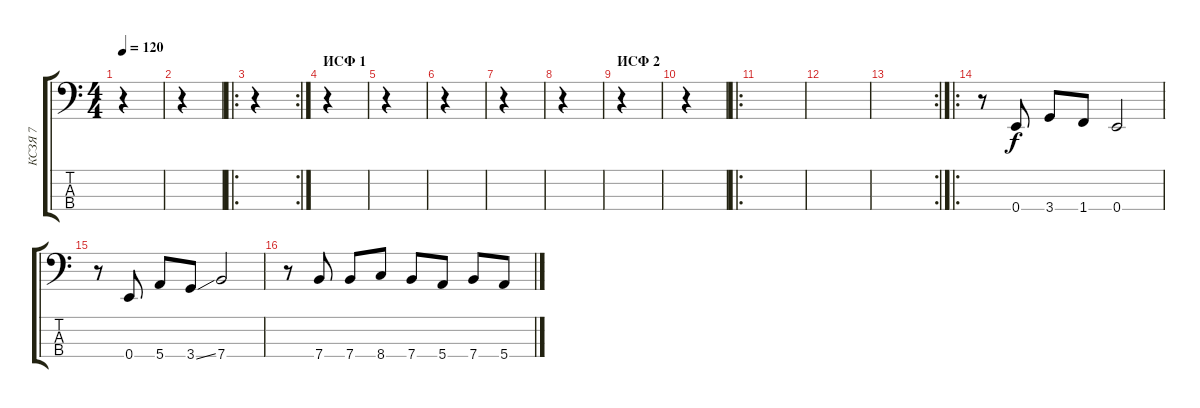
\track ("КСЗЯ 7" "КСЗЯ 7") {instrument electricbassfinger}
\staff {score tabs}
\tuning (G2 D2 A1 E1) {hide}
\ts (4 4)
\tempo 120
\clef f4
\ks aminor
r.4{dy f} |
r.4 |
\ro
\rc 2
r.4 |
\section ("" "ИСФ 1")
r.4 |
r.4 |
r.4 |
r.4 |
r.4 |
\section ("" "ИСФ 2")
r.4 |
r.4 |
\ro
|
|
\rc 2
|
\ro
r.8 0.4.8 3.4.8 1.4.8 0.4.2 |
r.8 0.4.8 5.4.8 3.4{ss}.8 7.4.2 |
r.8 7.4.8 7.4.8 8.4.8 7.4.8 5.4.8 7.4.8 5.4.8
